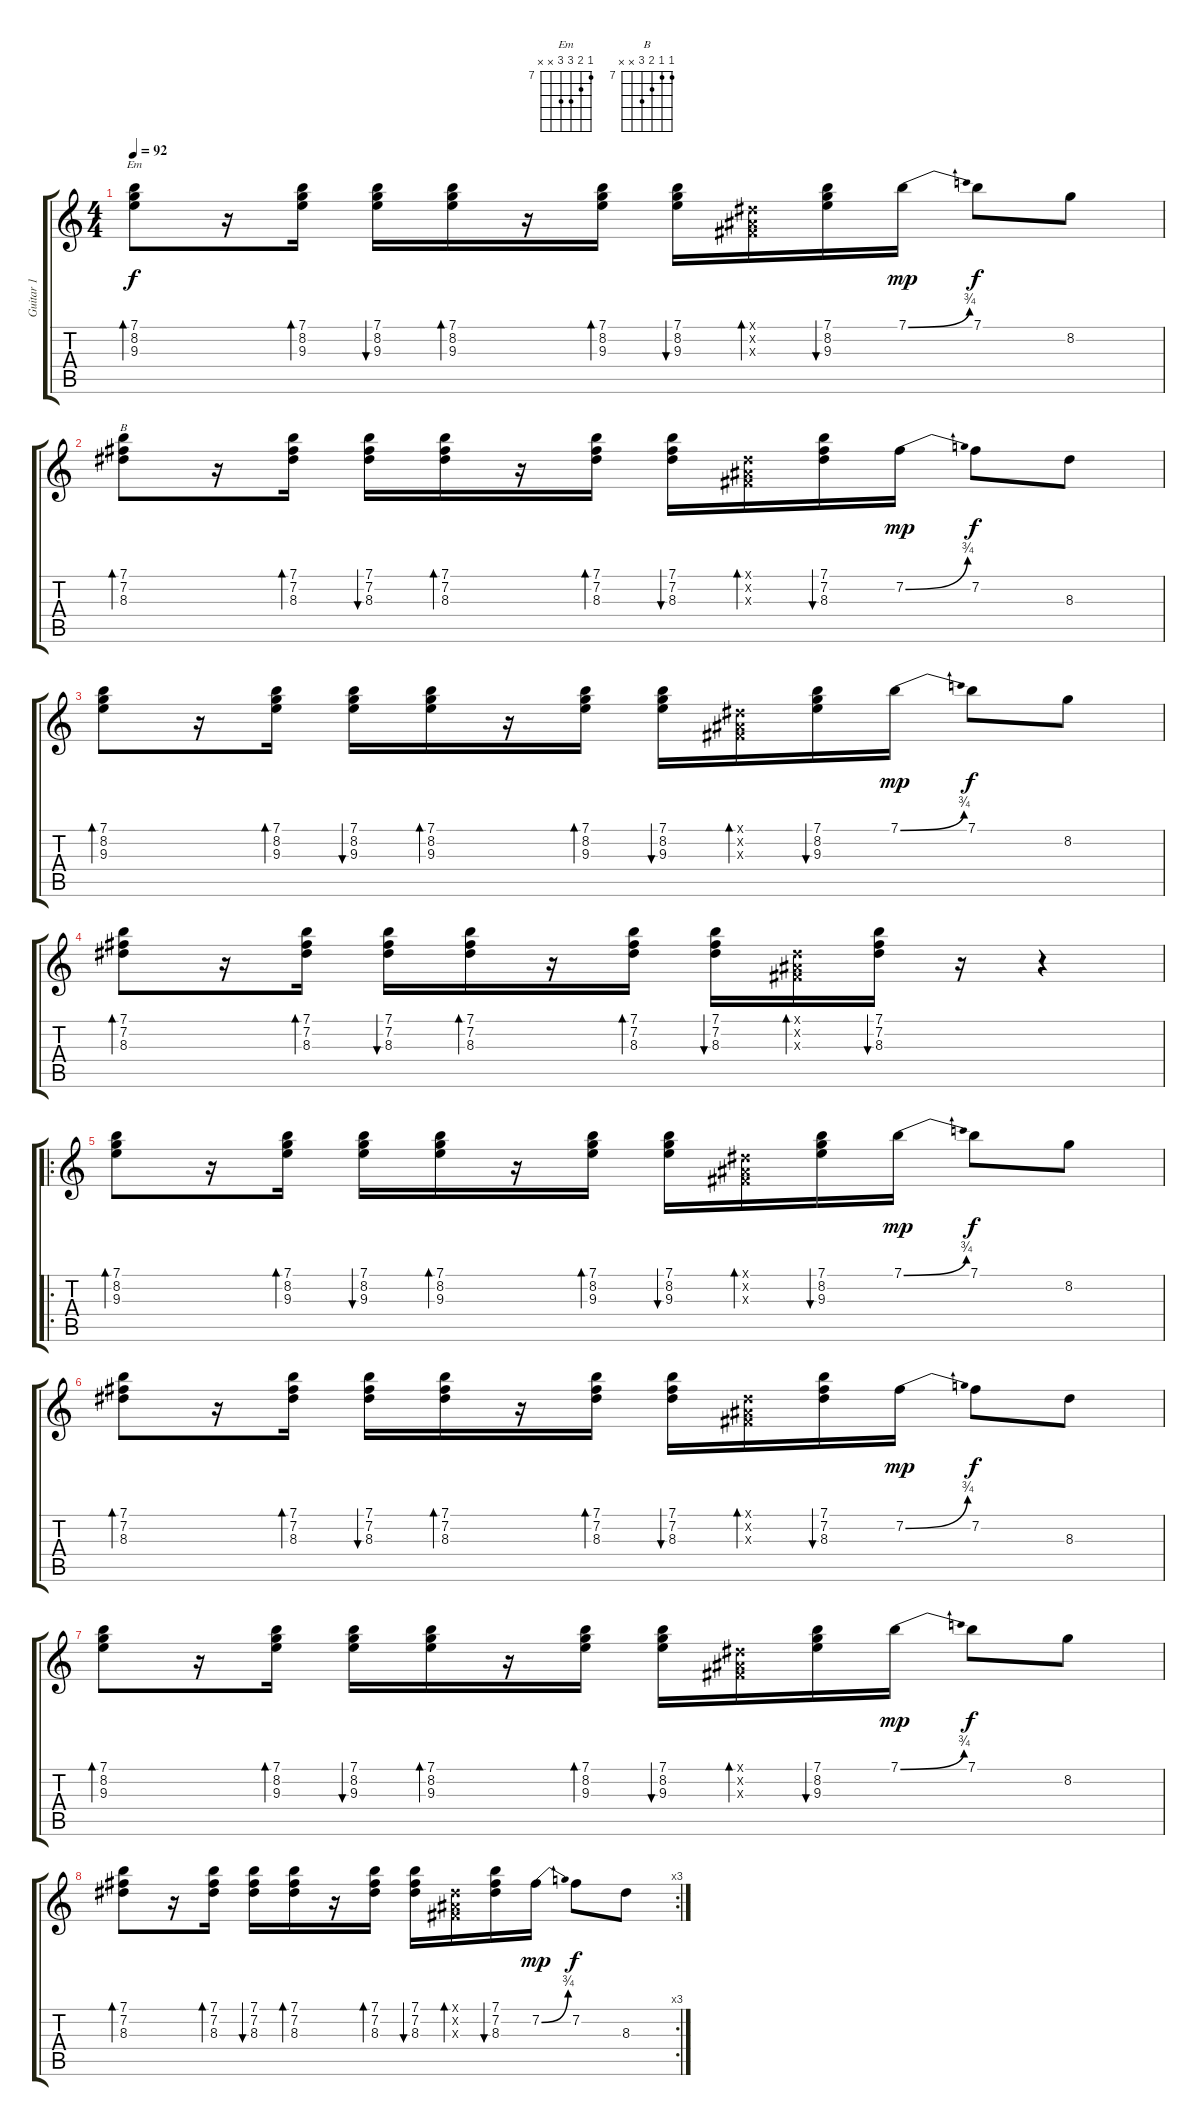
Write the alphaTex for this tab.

\track ("Guitar 1" "Guitar 1") {instrument electricguitarclean}
\staff {score tabs}
\tuning (E4 B3 G3 D3 A2 E2) {hide}
\chord ("Em" 7 8 9 9 x x) {firstfret 7}
\chord ("B" 7 7 8 9 x x) {firstfret 7}
\ts (4 4)
\tempo 92
\clef g2
\ks c
(7.1 8.2 9.3).8{bd 30 ch "Em" dy f instrument electricguitarclean} r.16 (7.1 8.2 9.3).16{bd 30} (7.1 8.2 9.3).16{bu 30} (7.1 8.2 9.3).16{bd 30} r.16 (7.1 8.2 9.3).16{bd 30} (7.1 8.2 9.3).16{bu 30} (-1.1{x} -1.2{x} -1.3{x}).16{bd 30} (7.1 8.2 9.3).16{bu 30} 7.1{be (bend 0 0 60 3)}.16{dy mp} 7.1.8{dy f} 8.2.8 |
(7.1 7.2 8.3).8{bd 30 ch "B"} r.16 (7.1 7.2 8.3).16{bd 30} (7.1 7.2 8.3).16{bu 30} (7.1 7.2 8.3).16{bd 30} r.16 (7.1 7.2 8.3).16{bd 30} (7.1 7.2 8.3).16{bu 30} (-1.1{x} -1.2{x} -1.3{x}).16{bd 30} (7.1 7.2 8.3).16{bu 30} 7.2{be (bend 0 0 60 3)}.16{dy mp} 7.2.8{dy f} 8.3.8 |
(7.1 8.2 9.3).8{bd 30} r.16 (7.1 8.2 9.3).16{bd 30} (7.1 8.2 9.3).16{bu 30} (7.1 8.2 9.3).16{bd 30} r.16 (7.1 8.2 9.3).16{bd 30} (7.1 8.2 9.3).16{bu 30} (-1.1{x} -1.2{x} -1.3{x}).16{bd 30} (7.1 8.2 9.3).16{bu 30} 7.1{be (bend 0 0 60 3)}.16{dy mp} 7.1.8{dy f} 8.2.8 |
(7.1 7.2 8.3).8{bd 30} r.16 (7.1 7.2 8.3).16{bd 30} (7.1 7.2 8.3).16{bu 30} (7.1 7.2 8.3).16{bd 30} r.16 (7.1 7.2 8.3).16{bd 30} (7.1 7.2 8.3).16{bu 30} (-1.1{x} -1.2{x} -1.3{x}).16{bd 30} (7.1 7.2 8.3).16{bu 30} r.16 r.4 |
\ro
(7.1 8.2 9.3).8{bd 30} r.16 (7.1 8.2 9.3).16{bd 30} (7.1 8.2 9.3).16{bu 30} (7.1 8.2 9.3).16{bd 30} r.16 (7.1 8.2 9.3).16{bd 30} (7.1 8.2 9.3).16{bu 30} (-1.1{x} -1.2{x} -1.3{x}).16{bd 30} (7.1 8.2 9.3).16{bu 30} 7.1{be (bend 0 0 60 3)}.16{dy mp} 7.1.8{dy f} 8.2.8 |
(7.1 7.2 8.3).8{bd 30} r.16 (7.1 7.2 8.3).16{bd 30} (7.1 7.2 8.3).16{bu 30} (7.1 7.2 8.3).16{bd 30} r.16 (7.1 7.2 8.3).16{bd 30} (7.1 7.2 8.3).16{bu 30} (-1.1{x} -1.2{x} -1.3{x}).16{bd 30} (7.1 7.2 8.3).16{bu 30} 7.2{be (bend 0 0 60 3)}.16{dy mp} 7.2.8{dy f} 8.3.8 |
(7.1 8.2 9.3).8{bd 30} r.16 (7.1 8.2 9.3).16{bd 30} (7.1 8.2 9.3).16{bu 30} (7.1 8.2 9.3).16{bd 30} r.16 (7.1 8.2 9.3).16{bd 30} (7.1 8.2 9.3).16{bu 30} (-1.1{x} -1.2{x} -1.3{x}).16{bd 30} (7.1 8.2 9.3).16{bu 30} 7.1{be (bend 0 0 60 3)}.16{dy mp} 7.1.8{dy f} 8.2.8 |
\rc 3
(7.1 7.2 8.3).8{bd 30} r.16 (7.1 7.2 8.3).16{bd 30} (7.1 7.2 8.3).16{bu 30} (7.1 7.2 8.3).16{bd 30} r.16 (7.1 7.2 8.3).16{bd 30} (7.1 7.2 8.3).16{bu 30} (-1.1{x} -1.2{x} -1.3{x}).16{bd 30} (7.1 7.2 8.3).16{bu 30} 7.2{be (bend 0 0 60 3)}.16{dy mp} 7.2.8{dy f} 8.3.8
